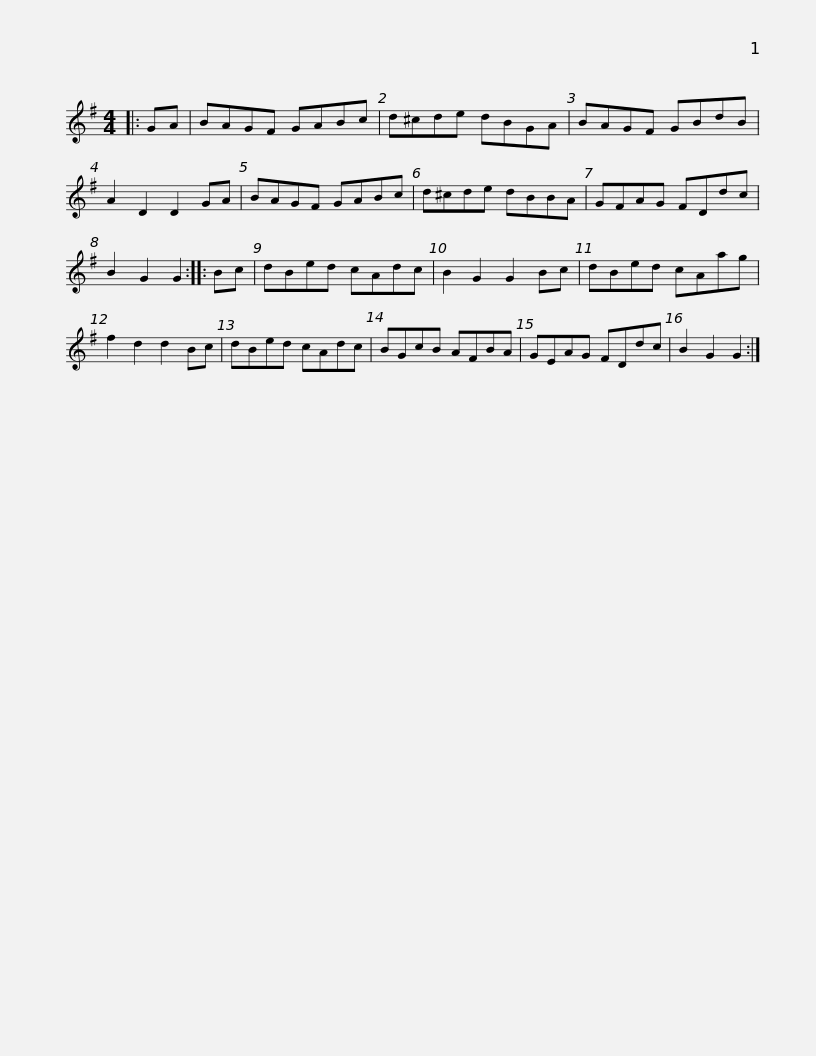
X:1
L:1/8
M:4/4
I:linebreak $
K:G
V:1 treble
V:1
|: GA | BAGF GABc | d^cde dBGA | BAGF GBdB | A2 D2 D2 GA | %5
 BAGF GABc |$ d^cde dBBA | GFAG FDdc | B2 G2 G2 :: Bc | %10
 dBed cAdc | B2 G2 G2 Bc | dBed cAag |$ f2 d2 d2 Bc | dBed cAdc | %15
 BGcB AFBA | GEAG FDdc | B2 G2 G2 :| %18
